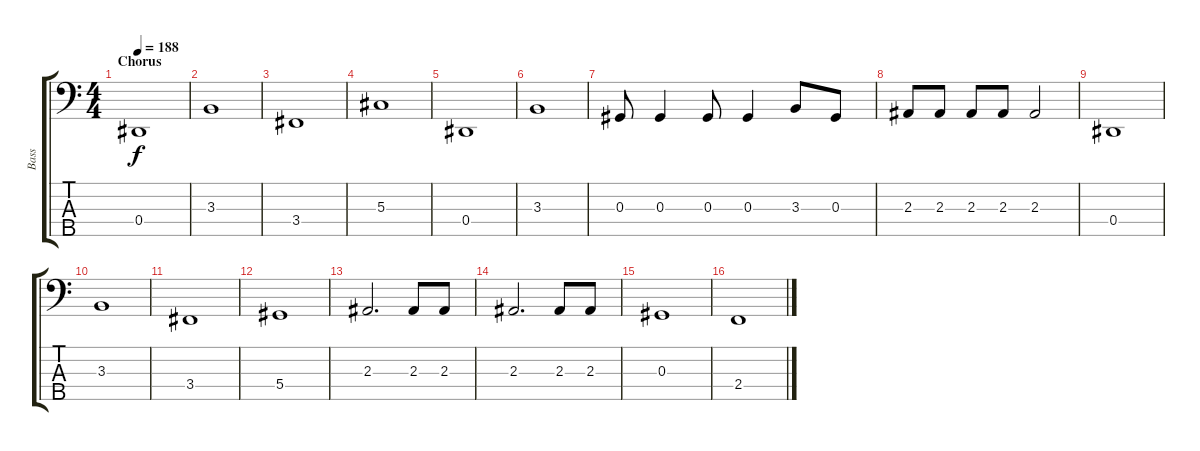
\track ("Bass" "Bass") {instrument electricbasspick}
\staff {score tabs}
\tuning (Gb2 Db2 Ab1 Eb1 Bb0) {hide}
\ts (4 4)
\section ("" "Chorus")
\tempo 188
\clef f4
\ks c
0.4.1{dy f} |
3.3.1 |
3.4.1 |
5.3.1 |
0.4.1 |
3.3.1 |
0.3.8 0.3.4 0.3.8 0.3.4 3.3.8 0.3.8 |
2.3.8 2.3.8 2.3.8 2.3.8 2.3.2 |
0.4.1 |
3.3.1 |
3.4.1 |
5.4.1 |
2.3.2{d} 2.3.8 2.3.8 |
2.3.2{d} 2.3.8 2.3.8 |
0.3.1 |
2.4.1
